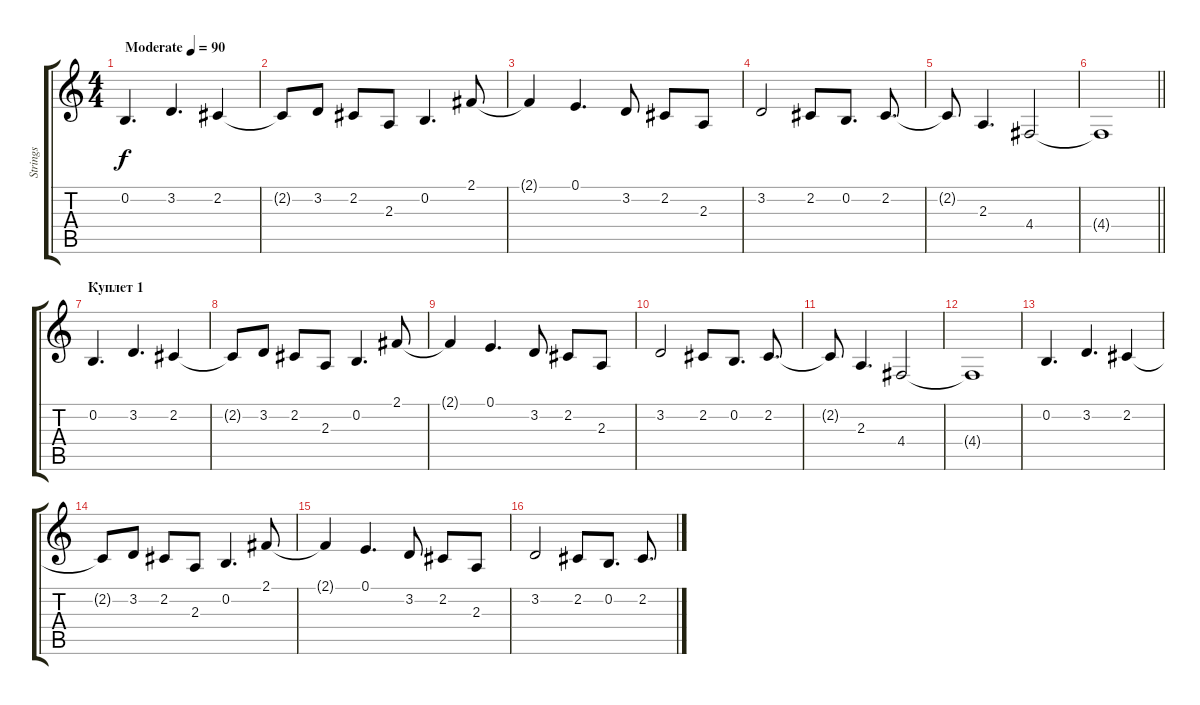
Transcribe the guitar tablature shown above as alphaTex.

\track ("Strings" "Strings") {instrument stringensemble1}
\staff {score tabs}
\tuning (E4 B3 G3 D3 A2 E2) {hide}
\ts (4 4)
\tempo (90 "Moderate")
\clef g2
\ks c
0.2.4{d dy f instrument stringensemble1} 3.2.4{d} 2.2.4 |
2.2{t}.8 3.2.8 2.2.8 2.3.8 0.2.4{d} 2.1.8 |
2.1{t}.4 0.1.4{d} 3.2.8 2.2.8 2.3.8 |
3.2.2 2.2.8 0.2.8{d} 2.2.8{d} |
2.2{t}.8 2.3.4{d} 4.4.2 |
\barLineRight lightlight
4.4{t}.1{volume 0} |
\section ("" "Куплет 1")
0.2.4{d volume 10} 3.2.4{d} 2.2.4 |
2.2{t}.8 3.2.8 2.2.8 2.3.8 0.2.4{d} 2.1.8 |
2.1{t}.4 0.1.4{d} 3.2.8 2.2.8 2.3.8 |
3.2.2 2.2.8 0.2.8{d} 2.2.8{d} |
2.2{t}.8 2.3.4{d} 4.4.2 |
4.4{t}.1{volume 0} |
0.2.4{d volume 10} 3.2.4{d} 2.2.4 |
2.2{t}.8 3.2.8 2.2.8 2.3.8 0.2.4{d} 2.1.8 |
2.1{t}.4 0.1.4{d} 3.2.8 2.2.8 2.3.8 |
3.2.2 2.2.8 0.2.8{d} 2.2.8{d}
